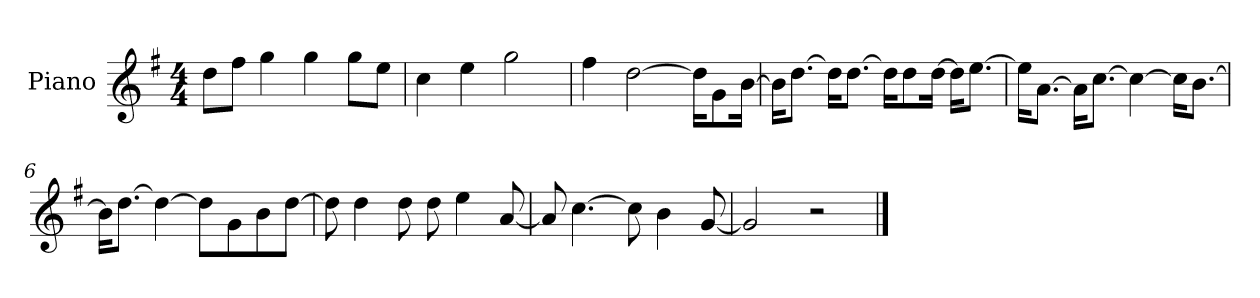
**kern
*part1
*staff1
*I"Piano
*I'P-no
*clefG2
*k[f#]
*M4/4
*MM90
=1
8dd\L
8ff#\J
4gg\
4gg\
8gg\L
8ee\J
=2
4cc\
4ee\
2gg\
=3
4ff#\
[2dd\
16dd\KL]
8g\
[16b\Jk
=4
16b\KL]
[8.dd\J
16dd\KL]
[8.dd\J
16dd\KL]
8dd\
[16dd\Jk
16dd\KL]
[8.ee\J
=5
16ee\KL]
[8.a\J
16a\KL]
[8.cc\J
4cc\_
16cc\KL]
[8.b\J
!!LO:LB:g=z
=6
16b\KL]
[8.dd\J
4dd\_
8dd\L]
8g\
8b\
[8dd\J
=7
8dd\]
4dd\
8dd\
8dd\
4ee\
[8a/
=8
8a/]
[4.cc\
8cc\]
4b\
[8g/
=9
2g/]
2r
==
*-
